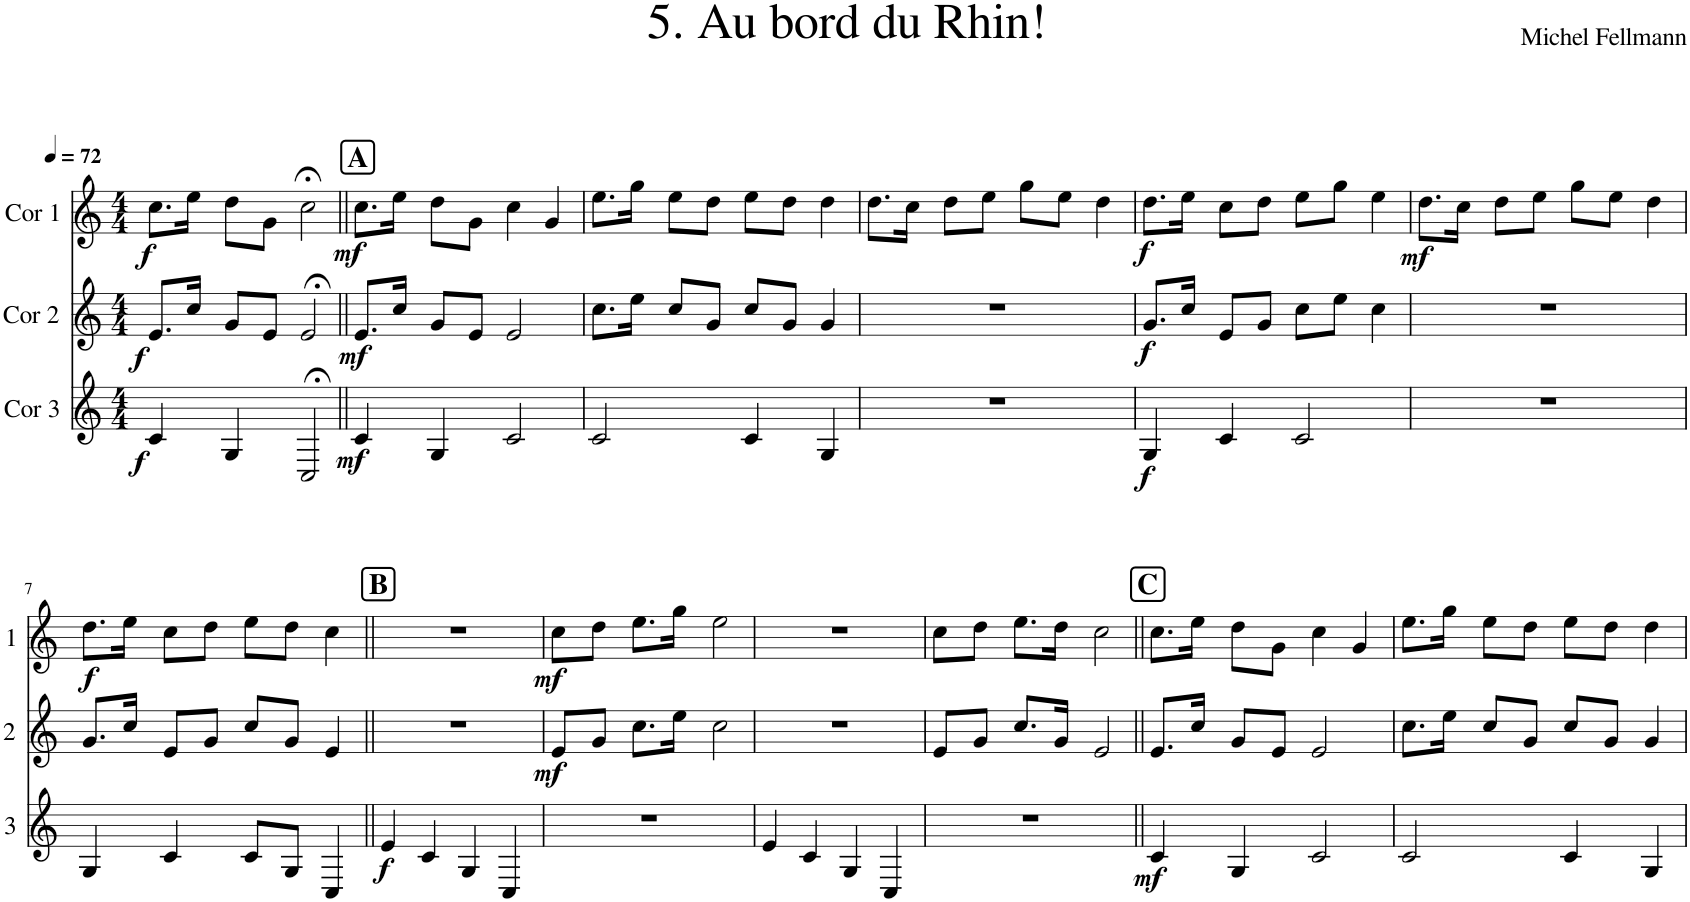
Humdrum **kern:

**kern	**dynam	**kern	**dynam	**kern	**dynam
*part3	*part3	*part2	*part2	*part1	*part1
*staff3	*staff3	*staff2	*staff2	*staff1	*staff1
*I"Cor 3	*	*I"Cor 2	*	*I"Cor 1	*
*clefG2	*	*clefG2	*	*clefG2	*
*Trd4c7	*	*Trd4c7	*	*Trd4c7	*
*k[]	*	*k[]	*	*k[]	*
*M4/4	*	*M4/4	*	*M4/4	*
*MM72	*	*MM72	*	*MM72	*
=1	=1	=1	=1	=1	=1
!	!LO:DY:b	!	!LO:DY:b	!	!LO:DY:b
4c/	f	8.e/L	f	8.cc\L	f
.	.	16cc/Jk	.	16ee\Jk	.
4G/	.	8g/L	.	8dd\L	.
.	.	8e/J	.	8g\J	.
2C;</	.	2e;</	.	2cc;<\	.
!!LO:REH:place=s1:a:B:cj:fs=14:t=A
=2||	=2||	=2||	=2||	=2||	=2||
!	!LO:DY:b	!	!LO:DY:b	!	!LO:DY:b
4c/	mf	8.e/L	mf	8.cc\L	mf
.	.	16cc/Jk	.	16ee\Jk	.
4G/	.	8g/L	.	8dd\L	.
.	.	8e/J	.	8g\J	.
2c/	.	2e/	.	4cc\	.
.	.	.	.	4g/	.
=3	=3	=3	=3	=3	=3
2c/	.	8.cc\L	.	8.ee\L	.
.	.	16ee\Jk	.	16gg\Jk	.
.	.	8cc/L	.	8ee\L	.
.	.	8g/J	.	8dd\J	.
4c/	.	8cc/L	.	8ee\L	.
.	.	8g/J	.	8dd\J	.
4G/	.	4g/	.	4dd\	.
=4	=4	=4	=4	=4	=4
1r	.	1r	.	8.dd\L	.
.	.	.	.	16cc\Jk	.
.	.	.	.	8dd\L	.
.	.	.	.	8ee\J	.
.	.	.	.	8gg\L	.
.	.	.	.	8ee\J	.
.	.	.	.	4dd\	.
=5	=5	=5	=5	=5	=5
!	!LO:DY:b	!	!LO:DY:b	!	!LO:DY:b
4G/	f	8.g/L	f	8.dd\L	f
.	.	16cc/Jk	.	16ee\Jk	.
4c/	.	8e/L	.	8cc\L	.
.	.	8g/J	.	8dd\J	.
2c/	.	8cc\L	.	8ee\L	.
.	.	8ee\J	.	8gg\J	.
.	.	4cc\	.	4ee\	.
=6	=6	=6	=6	=6	=6
!	!	!	!	!	!LO:DY:b
1r	.	1r	.	8.dd\L	mf
.	.	.	.	16cc\Jk	.
.	.	.	.	8dd\L	.
.	.	.	.	8ee\J	.
.	.	.	.	8gg\L	.
.	.	.	.	8ee\J	.
.	.	.	.	4dd\	.
!!LO:LB:g=z
=7	=7	=7	=7	=7	=7
!	!	!	!	!	!LO:DY:b
4G/	.	8.g/L	.	8.dd\L	f
.	.	16cc/Jk	.	16ee\Jk	.
4c/	.	8e/L	.	8cc\L	.
.	.	8g/J	.	8dd\J	.
8c/L	.	8cc/L	.	8ee\L	.
8G/J	.	8g/J	.	8dd\J	.
4C/	.	4e/	.	4cc\	.
!!LO:REH:place=s1:a:B:cj:fs=14:t=B
=8||	=8||	=8||	=8||	=8||	=8||
!	!LO:DY:b	!	!	!	!
4e/	f	1r	.	1r	.
4c/	.	.	.	.	.
4G/	.	.	.	.	.
4C/	.	.	.	.	.
=9	=9	=9	=9	=9	=9
!	!	!	!LO:DY:b	!	!LO:DY:b
1r	.	8e/L	mf	8cc\L	mf
.	.	8g/J	.	8dd\J	.
.	.	8.cc\L	.	8.ee\L	.
.	.	16ee\Jk	.	16gg\Jk	.
.	.	2cc\	.	2ee\	.
=10	=10	=10	=10	=10	=10
4e/	.	1r	.	1r	.
4c/	.	.	.	.	.
4G/	.	.	.	.	.
4C/	.	.	.	.	.
=11	=11	=11	=11	=11	=11
1r	.	8e/L	.	8cc\L	.
.	.	8g/J	.	8dd\J	.
.	.	8.cc/L	.	8.ee\L	.
.	.	16g/Jk	.	16dd\Jk	.
.	.	2e/	.	2cc\	.
!!LO:REH:place=s1:a:B:cj:fs=14:t=C
=12||	=12||	=12||	=12||	=12||	=12||
!	!LO:DY:b	!	!	!	!
4c/	mf	8.e/L	.	8.cc\L	.
.	.	16cc/Jk	.	16ee\Jk	.
4G/	.	8g/L	.	8dd\L	.
.	.	8e/J	.	8g\J	.
2c/	.	2e/	.	4cc\	.
.	.	.	.	4g/	.
=13	=13	=13	=13	=13	=13
2c/	.	8.cc\L	.	8.ee\L	.
.	.	16ee\Jk	.	16gg\Jk	.
.	.	8cc/L	.	8ee\L	.
.	.	8g/J	.	8dd\J	.
4c/	.	8cc/L	.	8ee\L	.
.	.	8g/J	.	8dd\J	.
4G/	.	4g/	.	4dd\	.
=	=	=	=	=	=
*-	*-	*-	*-	*-	*-
